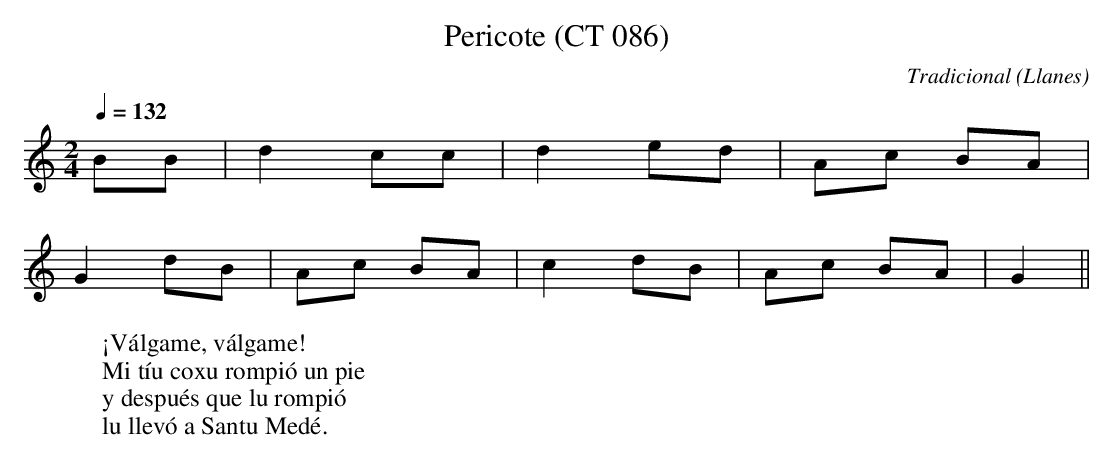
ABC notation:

X:1
T:Pericote (CT 086)
C:Tradicional
O:Llanes
M:2/4
L:1/8
Q:1/4=132
K:C
BB|d2 cc|d2 ed|Ac BA|
G2 dB|Ac BA|c2 dB|Ac BA|G2||
W:¡Válgame, válgame!
W:Mi tíu coxu rompió un pie
W:y después que lu rompió
W:lu llevó a Santu Medé.
W:
